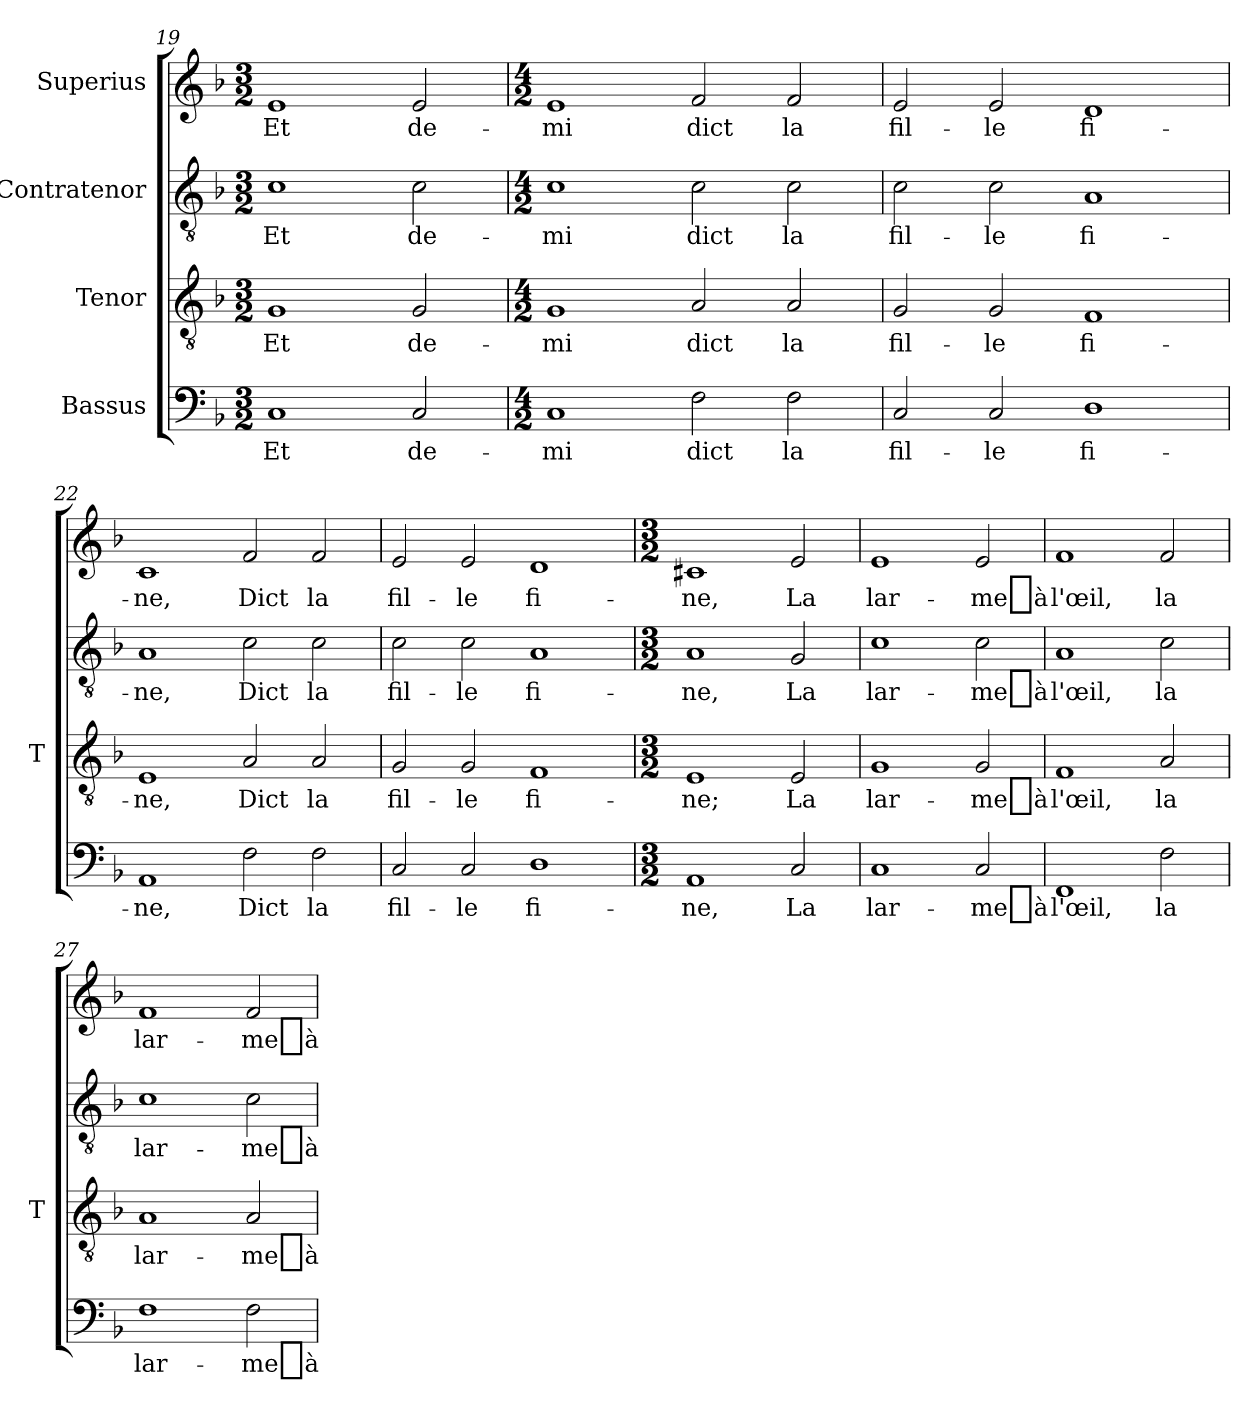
**kern	**text	**kern	**text	**kern	**text	**kern	**text
*part4	*part4	*part3	*part3	*part2	*part2	*part1	*part1
*staff4	*staff4	*staff3	*staff3	*staff2	*staff2	*staff1	*staff1
*I"Bassus	*	*I"Tenor	*	*I"Contratenor	*	*I"Superius	*
*	*	*I'T	*	*	*	*	*
*clefF4	*	*clefGv2	*	*clefGv2	*	*clefG2	*
*k[b-]	*	*k[b-]	*	*k[b-]	*	*k[b-]	*
*M3/2	*	*M3/2	*	*M3/2	*	*M3/2	*
=19	=19	=19	=19	=19	=19	=19	=19
1C	-Et	1G	-Et	1c	-Et	1e	-Et
2C	de-	2G	de-	2c	de-	2e	de-
=20	=20	=20	=20	=20	=20	=20	=20
*M4/2	*	*M4/2	*	*M4/2	*	*M4/2	*
1C	-mi	1G	-mi	1c	-mi	1e	-mi
2F	-dict	2A	-dict	2c	-dict	2f	-dict
2F	-la	2A	-la	2c	-la	2f	-la
=21	=21	=21	=21	=21	=21	=21	=21
2C	fil-	2G	fil-	2c	fil-	2e	fil-
2C	-le	2G	-le	2c	-le	2e	-le
1D	fi-	1F	fi-	1A	fi-	1d	fi-
=22	=22	=22	=22	=22	=22	=22	=22
1AA	-ne,	1E	-ne,	1A	-ne,	1c	-ne,
2F	-Dict	2A	-Dict	2c	-Dict	2f	-Dict
2F	-la	2A	-la	2c	-la	2f	-la
=23	=23	=23	=23	=23	=23	=23	=23
2C	fil-	2G	fil-	2c	fil-	2e	fil-
2C	-le	2G	-le	2c	-le	2e	-le
1D	fi-	1F	fi-	1A	fi-	1d	fi-
=24	=24	=24	=24	=24	=24	=24	=24
*M3/2	*	*M3/2	*	*M3/2	*	*M3/2	*
1AA	-ne,	1E	-ne;	1A	-ne,	1c#X	-ne,
2C	-La	2E	-La	2G	-La	2e	-La
=25	=25	=25	=25	=25	=25	=25	=25
1C	lar-	1G	lar-	1c	lar-	1e	lar-
2C	-me_à	2G	-me_à	2c	-me_à	2e	-me_à
=26	=26	=26	=26	=26	=26	=26	=26
1FF	-l'œil,	1F	-l'œil,	1A	-l'œil,	1f	-l'œil,
2F	-la	2A	-la	2c	-la	2f	-la
=27	=27	=27	=27	=27	=27	=27	=27
1F	lar-	1A	lar-	1c	lar-	1f	lar-
2F	-me_à	2A	-me_à	2c	-me_à	2f	-me_à
=	=	=	=	=	=	=	=
*-	*-	*-	*-	*-	*-	*-	*-
